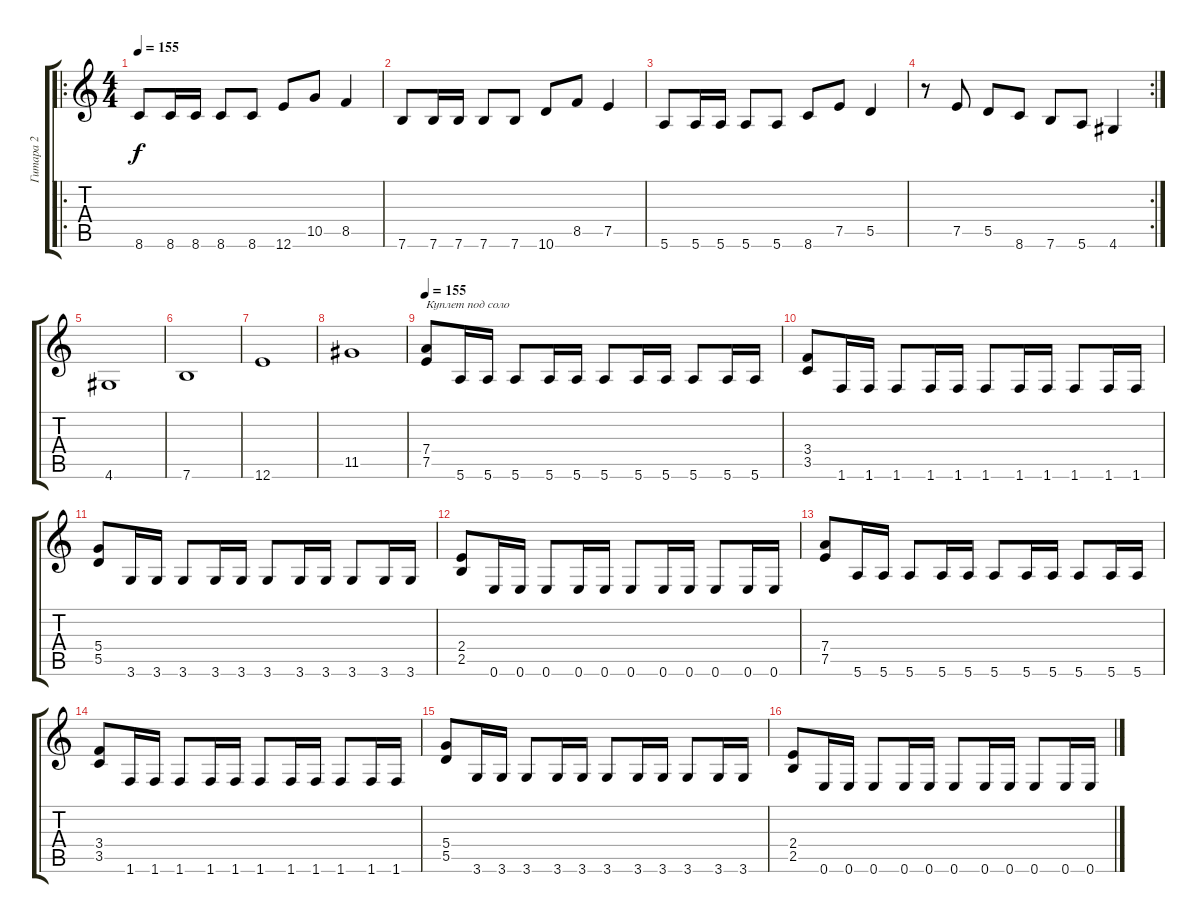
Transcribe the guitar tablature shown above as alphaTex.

\track ("Гитара 2" "Гитара 2") {instrument distortionguitar}
\staff {score tabs}
\tuning (E4 B3 G3 D3 A2 E2) {hide}
\ro
\ts (4 4)
\tempo 155
\clef g2
\ks c
8.6.8{dy f} 8.6.16 8.6.16 8.6.8 8.6.8 12.6.8 10.5.8 8.5.4 |
7.6.8 7.6.16 7.6.16 7.6.8 7.6.8 10.6.8 8.5.8 7.5.4 |
5.6.8 5.6.16 5.6.16 5.6.8 5.6.8 8.6.8 7.5.8 5.5.4 |
\rc 2
r.8 7.5.8 5.5.8 8.6.8 7.6.8 5.6.8 4.6.4 |
4.6.1 |
7.6.1 |
12.6.1 |
11.5.1 |
\tempo 155
(7.4 7.5).8{txt "Куплет под соло"} 5.6.16 5.6.16 5.6.8 5.6.16 5.6.16 5.6.8 5.6.16 5.6.16 5.6.8 5.6.16 5.6.16 |
(3.4 3.5).8 1.6.16 1.6.16 1.6.8 1.6.16 1.6.16 1.6.8 1.6.16 1.6.16 1.6.8 1.6.16 1.6.16 |
(5.4 5.5).8 3.6.16 3.6.16 3.6.8 3.6.16 3.6.16 3.6.8 3.6.16 3.6.16 3.6.8 3.6.16 3.6.16 |
(2.4 2.5).8 0.6.16 0.6.16 0.6.8 0.6.16 0.6.16 0.6.8 0.6.16 0.6.16 0.6.8 0.6.16 0.6.16 |
(7.4 7.5).8 5.6.16 5.6.16 5.6.8 5.6.16 5.6.16 5.6.8 5.6.16 5.6.16 5.6.8 5.6.16 5.6.16 |
(3.4 3.5).8 1.6.16 1.6.16 1.6.8 1.6.16 1.6.16 1.6.8 1.6.16 1.6.16 1.6.8 1.6.16 1.6.16 |
(5.4 5.5).8 3.6.16 3.6.16 3.6.8 3.6.16 3.6.16 3.6.8 3.6.16 3.6.16 3.6.8 3.6.16 3.6.16 |
(2.4 2.5).8 0.6.16 0.6.16 0.6.8 0.6.16 0.6.16 0.6.8 0.6.16 0.6.16 0.6.8 0.6.16 0.6.16
